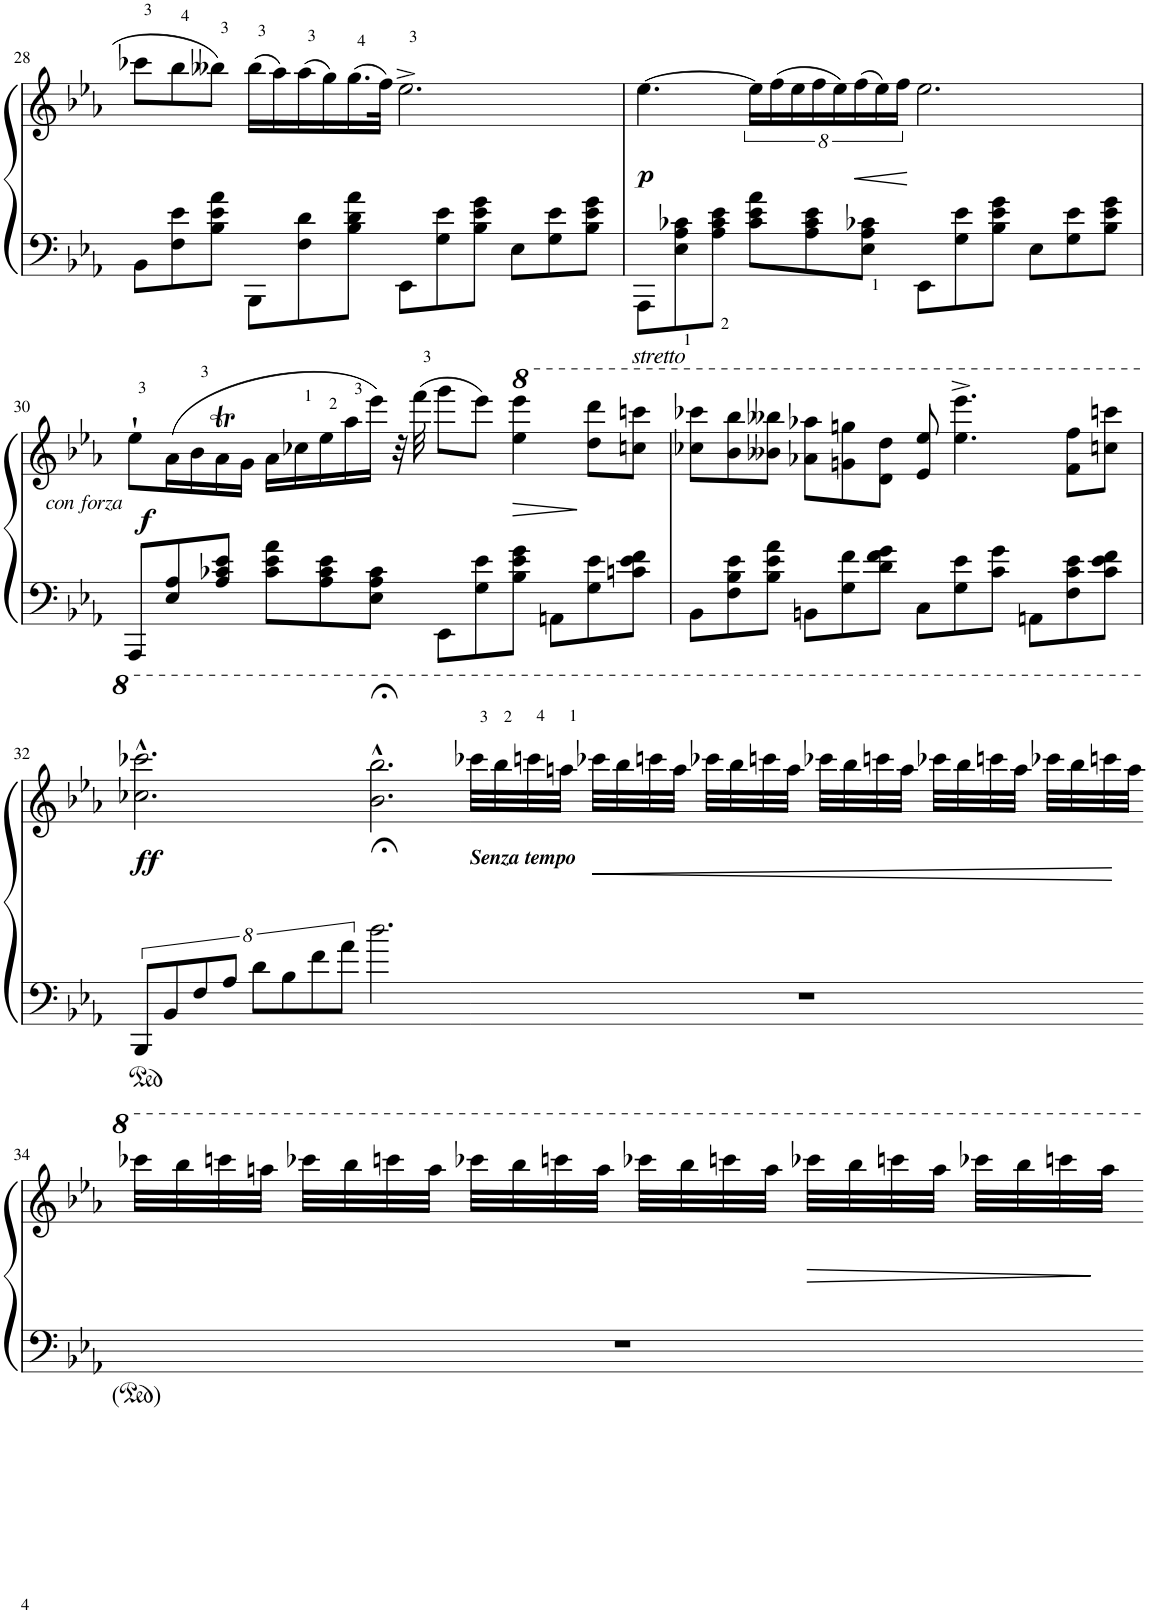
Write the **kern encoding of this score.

**kern	**kern	**dynam
*part1	*part1	*part1
*staff2	*staff1	*staff1/2
*I"Piano	*	*
*I'Pno.	*	*
!!LO:PB:g=z
*clefF4	*clefG2	*
*k[b-e-a-]	*k[b-e-a-]	*
*M12/8	*M12/8	*
=28	=28	=28
8BB-\L	8ccc-X\L	.
8F\ 8e-\	8bb-\	.
8B-\ 8e-\ 8a-\J	8bb--X\J	.
8BBB-\L	(16bb--\LL	.
.	16aa-\)	.
8F\ 8d\	(16aa-\	.
.	16gg\)	.
8B-\ 8d\ 8a-\J	(16.gg\	.
.	32ff\JJk)	.
8EE-\L	2.ee-^\	.
8G\ 8e-\	.	.
8B-\ 8e-\ 8g\J	.	.
8E-\L	.	.
8G\ 8e-\	.	.
8B-\ 8e-\ 8g\J	.	.
=29	=29	=29
!	!	!LO:DY:b
8AAA-\L	[4.ee-\	p
8E-\ 8A-\ 8c-X\	.	.
8A-\ 8c-\ 8e-\J	.	.
8c-\ 8e-\ 8a-\L	64%3ee-\LL]	.
.	(64%3ff\	.
.	64%3ee-\	.
8A-\ 8c-\ 8e-\	.	.
.	64%3ff\	.
.	64%3ee-\)	.
!	!	!LO:HP:b
.	(64%3ff\	<
8E-\ 8A-\ 8c-X\J	.	.
.	64%3ee-\)	.
.	64%3ff\JJ	.
8EE-\L	2.ee-\	[
8G\ 8e-\	.	.
8B-\ 8e-\ 8g\J	.	.
8E-\L	.	.
8G\ 8e-\	.	.
8B-\ 8e-\ 8g\J	.	.
!!LO:LB:g=z
=30	=30	=30
!	!LO:TX:b:i:t=con forza	!
!	!	!LO:DY:b
8AAA-/L	8ee-`\L	f
8E-/ 8A-/	(16a-\L	.
.	16b-\	.
8A-/ 8c-X/ 8e-/J	16a-T\	.
.	16g\JJ	.
8c-\ 8e-\ 8a-\L	16a-\LL	.
.	16cc-X\	.
8A-\ 8c-\ 8e-\	16ee-\	.
.	16aa-\	.
8E-\ 8A-\ 8c-\J	16eee-\JJ)	.
.	32r	.
.	(32fff\	.
8EE-\L	8ggg\L	.
8G\ 8e-\	8eee-\J)	.
!	!	!LO:HP:b
8B-\ 8e-\ 8g\J	4eee-\ 4eeee-\	>
8AAn\L	.	.
8G\ 8e-\	8ddd\ 8dddd\L	]
!	!LO:TX:a:i:t=stretto	!
8cn\ 8e-\ 8f\J	8cccn\ 8ccccn\J	.
=31	=31	=31
8BB-\L	8ccc-X\ 8cccc-X\L	.
8F\ 8B-\ 8e-\	8bb-\ 8bbb-\	.
8B-\ 8e-\ 8a-\J	8bb--X\ 8bbb--X\J	.
8BBn\L	8aa-X\ 8aaa-X\L	.
8G\ 8f\	8ggn\ 8gggn\	.
8d\ 8f\ 8g\J	8dd\ 8ddd\J	.
8C\L	8ee-/ 8eee-/	.
8G\ 8e-\	4.eee-\^ 4.eeee-\^	.
8c\ 8g\J	.	.
8AAn\L	.	.
8F\ 8c\ 8e-\	8ff\ 8fff\L	.
8c\ 8e-\ 8f\J	8cccn\ 8ccccn\J	.
!!LO:LB:g=z
=32	=32	=32
!	!	!LO:DY:b
32%3BBB-/L	2.ccc-X\^^ 2.cccc-X\^^	ff
32%3BB-/	.	.
32%3F/	.	.
32%3A-/J	.	.
32%3d\L	.	.
32%3B-\	.	.
32%3f\	.	.
32%3a-\J	.	.
2.dd;<\	2.bb-\;<^^ 2.bbb-\;<^^	.
=33-	=33-	=33-
*M6/4	*M6/4	*
!	!LO:TX:b:Bi:t=Senza tempo	!
1.r	32cccc-X\LLL	.
.	32bbb-\	.
.	32ccccn\	.
.	32aaan\JJJ	.
!	!	!LO:HP:b
.	32cccc-X\LLL	<
.	32bbb-\	.
.	32ccccn\	.
.	32aaa\JJJ	.
.	32cccc-X\LLL	.
.	32bbb-\	.
.	32ccccn\	.
.	32aaa\JJJ	.
.	32cccc-X\LLL	.
.	32bbb-\	.
.	32ccccn\	.
.	32aaa\JJJ	.
.	32cccc-X\LLL	.
.	32bbb-\	.
.	32ccccn\	.
.	32aaa\JJJ	.
.	32cccc-X\LLL	.
.	32bbb-\	.
.	32ccccn\	.
.	32aaa\JJJ	.
.	2.ryy	[
!!LO:LB:g=z
=34-	=34-	=34-
1.r	32cccc-X\LLL	.
.	32bbb-\	.
.	32ccccn\	.
.	32aaan\JJJ	.
.	32cccc-X\LLL	.
.	32bbb-\	.
.	32ccccn\	.
.	32aaa\JJJ	.
.	32cccc-X\LLL	.
.	32bbb-\	.
.	32ccccn\	.
.	32aaa\JJJ	.
.	32cccc-X\LLL	.
.	32bbb-\	.
.	32ccccn\	.
.	32aaa\JJJ	.
!	!	!LO:HP:b
.	32cccc-X\LLL	>
.	32bbb-\	.
.	32ccccn\	.
.	32aaa\JJJ	.
.	32cccc-X\LLL	.
.	32bbb-\	.
.	32ccccn\	.
.	32aaa\JJJ	]
.	2.ryy	.
=-	=-	=-
*-	*-	*-
